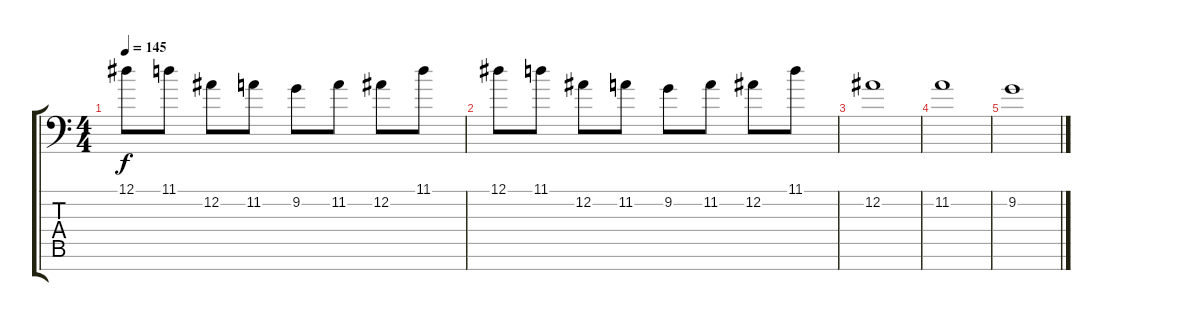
\track "" {instrument musicbox}
\staff {score tabs}
\tuning (Eb4 Bb3 Gb3 Db3 Ab2 Eb2 Bb1) {hide}
\ts (4 4)
\tempo 145
\clef f4
\ks c
12.1.8{dy f} 11.1.8 12.2.8 11.2.8 9.2.8 11.2.8 12.2.8 11.1.8 |
12.1.8 11.1.8 12.2.8 11.2.8 9.2.8 11.2.8 12.2.8 11.1.8 |
12.2.1 |
11.2.1 |
9.2.1
